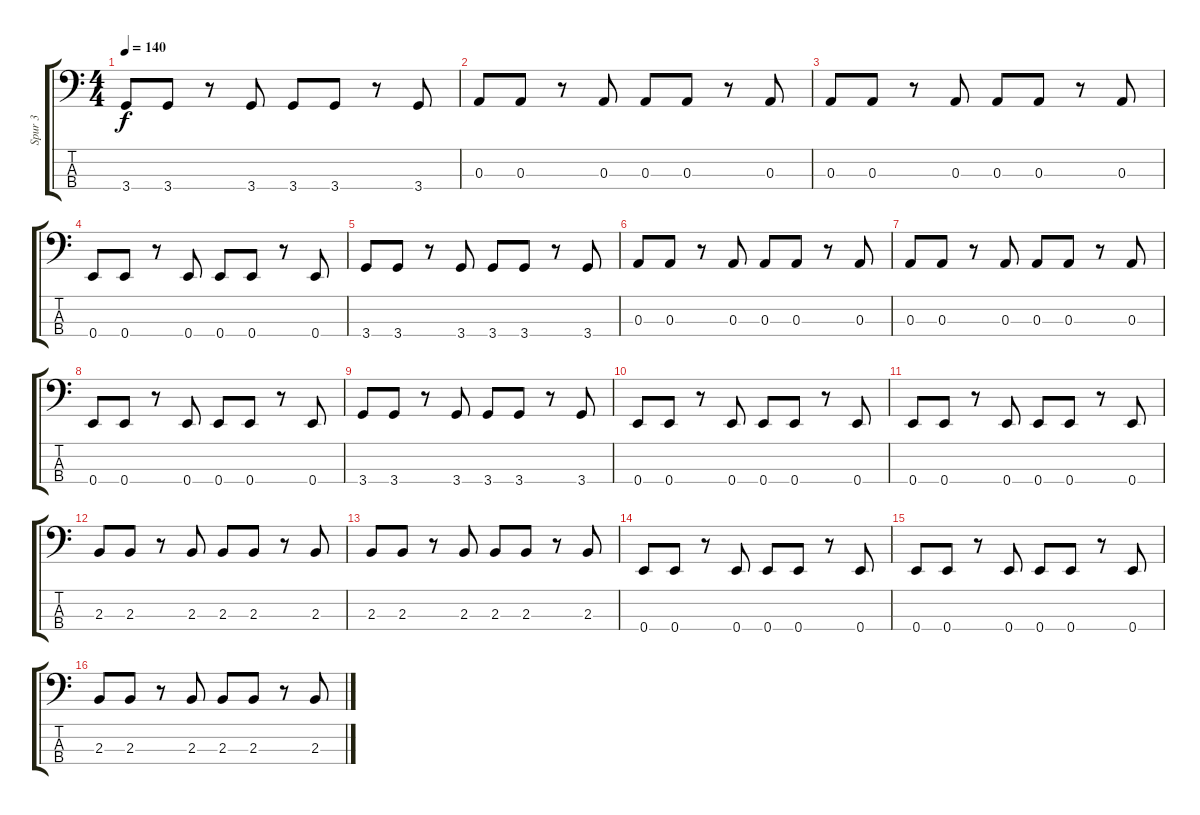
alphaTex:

\track ("Spur 3" "Spur 3") {instrument electricbasspick}
\staff {score tabs}
\tuning (G2 D2 A1 E1) {hide}
\ts (4 4)
\tempo 140
\clef f4
\ks c
3.4.8{dy f} 3.4.8 r.8 3.4.8 3.4.8 3.4.8 r.8 3.4.8 |
0.3.8 0.3.8 r.8 0.3.8 0.3.8 0.3.8 r.8 0.3.8 |
0.3.8 0.3.8 r.8 0.3.8 0.3.8 0.3.8 r.8 0.3.8 |
0.4.8 0.4.8 r.8 0.4.8 0.4.8 0.4.8 r.8 0.4.8 |
3.4.8 3.4.8 r.8 3.4.8 3.4.8 3.4.8 r.8 3.4.8 |
0.3.8 0.3.8 r.8 0.3.8 0.3.8 0.3.8 r.8 0.3.8 |
0.3.8 0.3.8 r.8 0.3.8 0.3.8 0.3.8 r.8 0.3.8 |
0.4.8 0.4.8 r.8 0.4.8 0.4.8 0.4.8 r.8 0.4.8 |
3.4.8 3.4.8 r.8 3.4.8 3.4.8 3.4.8 r.8 3.4.8 |
0.4.8 0.4.8 r.8 0.4.8 0.4.8 0.4.8 r.8 0.4.8 |
0.4.8 0.4.8 r.8 0.4.8 0.4.8 0.4.8 r.8 0.4.8 |
2.3.8 2.3.8 r.8 2.3.8 2.3.8 2.3.8 r.8 2.3.8 |
2.3.8 2.3.8 r.8 2.3.8 2.3.8 2.3.8 r.8 2.3.8 |
0.4.8 0.4.8 r.8 0.4.8 0.4.8 0.4.8 r.8 0.4.8 |
0.4.8 0.4.8 r.8 0.4.8 0.4.8 0.4.8 r.8 0.4.8 |
2.3.8 2.3.8 r.8 2.3.8 2.3.8 2.3.8 r.8 2.3.8
